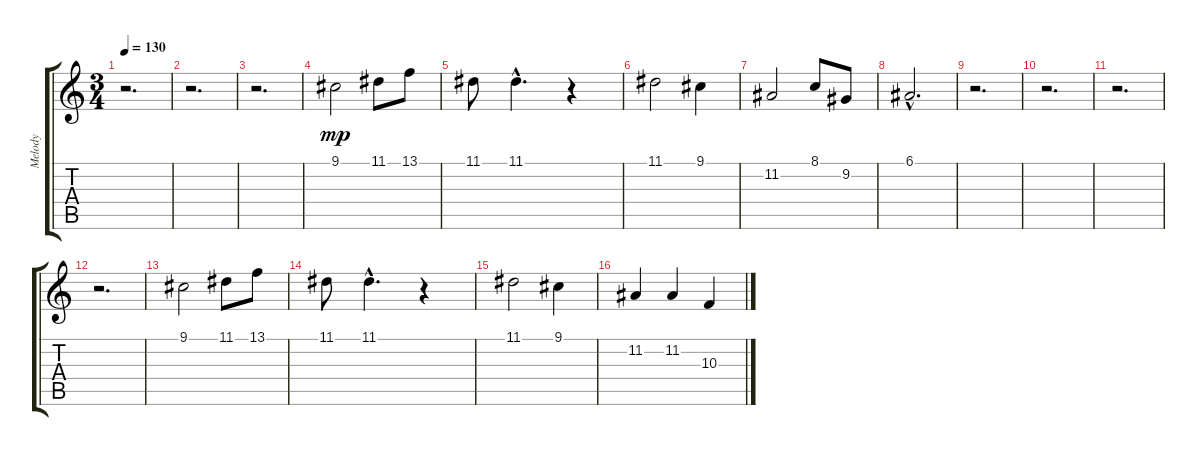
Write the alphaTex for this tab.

\track ("Melody" "Melody") {instrument panflute}
\staff {score tabs}
\tuning (E4 B3 G3 D3 A2 E2) {hide}
\ts (3 4)
\tempo 130
\clef g2
\ks c
r.2{d dy f} |
r.2{d} |
r.2{d} |
9.1.2{dy mp} 11.1.8 13.1.8 |
11.1.8 11.1{hac}.4{d} r.4 |
11.1.2 9.1.4 |
11.2.2 8.1.8 9.2.8 |
6.1{hac}.2{d} |
r.2{d} |
r.2{d} |
r.2{d} |
r.2{d} |
9.1.2 11.1.8 13.1.8 |
11.1.8 11.1{hac}.4{d} r.4 |
11.1.2 9.1.4 |
11.2.4 11.2.4 10.3.4
